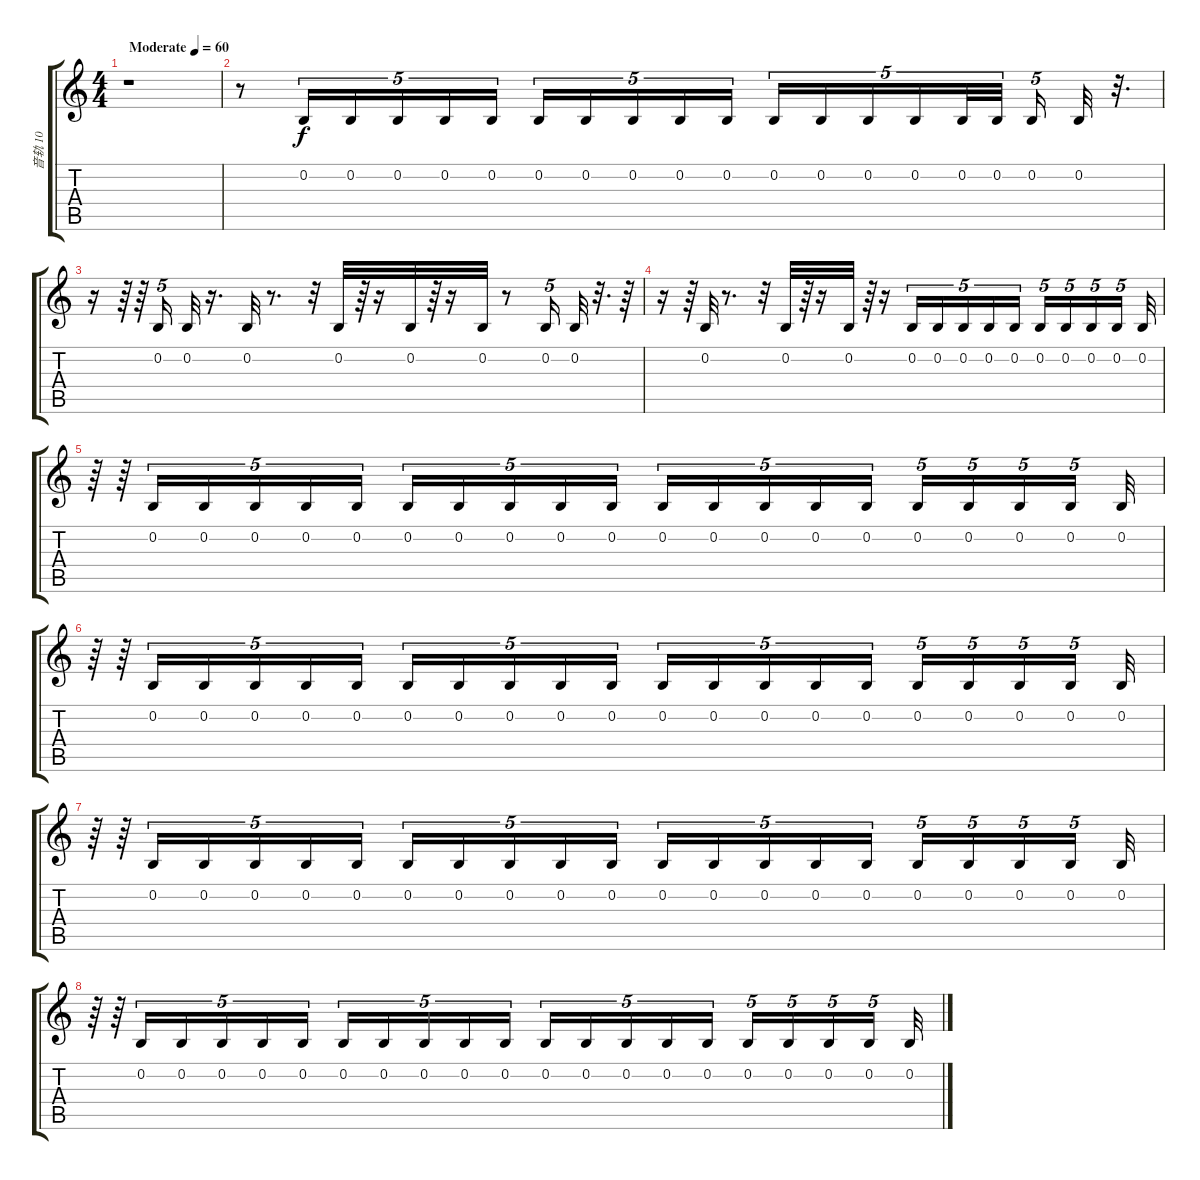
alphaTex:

\track ("音轨 10" "音轨 10") {instrument acousticgrandpiano}
\staff {score tabs}
\tuning (E4 B3 G3 D3 A2 E2) {hide}
\ts (4 4)
\tempo (60 "Moderate")
\clef g2
\ks c
r.1{dy f instrument acousticgrandpiano} |
r.8 0.2.16{tu (5 4) volume 16 instrument acousticgrandpiano} 0.2.16{tu (5 4)} 0.2.16{tu (5 4)} 0.2.16{tu (5 4)} 0.2.16{tu (5 4) beam splitsecondary} 0.2.16{tu (5 4)} 0.2.16{tu (5 4)} 0.2.16{tu (5 4)} 0.2.16{tu (5 4)} 0.2.16{tu (5 4) beam splitsecondary} 0.2.16{tu (5 4)} 0.2.16{tu (5 4)} 0.2.16{tu (5 4)} 0.2.16{tu (5 4)} 0.2.32{tu (5 4)} 0.2.32{tu (5 4) beam splitsecondary} 0.2.16{tu (5 4)} 0.2.32 r.32{d} |
r.16 r.64 r.64 0.2.16{tu (5 4)} 0.2.32 r.16{d} 0.2.32 r.8{d} r.32 0.2.32 r.64 r.16 0.2.32 r.64 r.16 0.2.32 r.8 0.2.16{tu (5 4)} 0.2.32 r.32{d} r.64 |
r.16 r.64 0.2.32 r.8{d} r.32 0.2.32 r.64 r.16 0.2.32 r.64 r.16 0.2.16{tu (5 4)} 0.2.16{tu (5 4)} 0.2.16{tu (5 4)} 0.2.16{tu (5 4)} 0.2.16{tu (5 4)} 0.2.16{tu (5 4)} 0.2.16{tu (5 4)} 0.2.16{tu (5 4)} 0.2.16{tu (5 4) beam splitsecondary} 0.2.32 |
r.64 r.64 0.2.16{tu (5 4)} 0.2.16{tu (5 4)} 0.2.16{tu (5 4)} 0.2.16{tu (5 4)} 0.2.16{tu (5 4)} 0.2.16{tu (5 4)} 0.2.16{tu (5 4)} 0.2.16{tu (5 4)} 0.2.16{tu (5 4)} 0.2.16{tu (5 4)} 0.2.16{tu (5 4)} 0.2.16{tu (5 4)} 0.2.16{tu (5 4)} 0.2.16{tu (5 4)} 0.2.16{tu (5 4)} 0.2.16{tu (5 4)} 0.2.16{tu (5 4)} 0.2.16{tu (5 4)} 0.2.16{tu (5 4) beam splitsecondary} 0.2.32 |
r.64 r.64 0.2.16{tu (5 4)} 0.2.16{tu (5 4)} 0.2.16{tu (5 4)} 0.2.16{tu (5 4)} 0.2.16{tu (5 4)} 0.2.16{tu (5 4)} 0.2.16{tu (5 4)} 0.2.16{tu (5 4)} 0.2.16{tu (5 4)} 0.2.16{tu (5 4)} 0.2.16{tu (5 4)} 0.2.16{tu (5 4)} 0.2.16{tu (5 4)} 0.2.16{tu (5 4)} 0.2.16{tu (5 4)} 0.2.16{tu (5 4)} 0.2.16{tu (5 4)} 0.2.16{tu (5 4)} 0.2.16{tu (5 4) beam splitsecondary} 0.2.32 |
r.64 r.64 0.2.16{tu (5 4)} 0.2.16{tu (5 4)} 0.2.16{tu (5 4)} 0.2.16{tu (5 4)} 0.2.16{tu (5 4)} 0.2.16{tu (5 4)} 0.2.16{tu (5 4)} 0.2.16{tu (5 4)} 0.2.16{tu (5 4)} 0.2.16{tu (5 4)} 0.2.16{tu (5 4)} 0.2.16{tu (5 4)} 0.2.16{tu (5 4)} 0.2.16{tu (5 4)} 0.2.16{tu (5 4)} 0.2.16{tu (5 4)} 0.2.16{tu (5 4)} 0.2.16{tu (5 4)} 0.2.16{tu (5 4) beam splitsecondary} 0.2.32 |
r.64 r.64 0.2.16{tu (5 4)} 0.2.16{tu (5 4)} 0.2.16{tu (5 4)} 0.2.16{tu (5 4)} 0.2.16{tu (5 4)} 0.2.16{tu (5 4)} 0.2.16{tu (5 4)} 0.2.16{tu (5 4)} 0.2.16{tu (5 4)} 0.2.16{tu (5 4)} 0.2.16{tu (5 4)} 0.2.16{tu (5 4)} 0.2.16{tu (5 4)} 0.2.16{tu (5 4)} 0.2.16{tu (5 4)} 0.2.16{tu (5 4)} 0.2.16{tu (5 4)} 0.2.16{tu (5 4)} 0.2.16{tu (5 4) beam splitsecondary} 0.2.32
